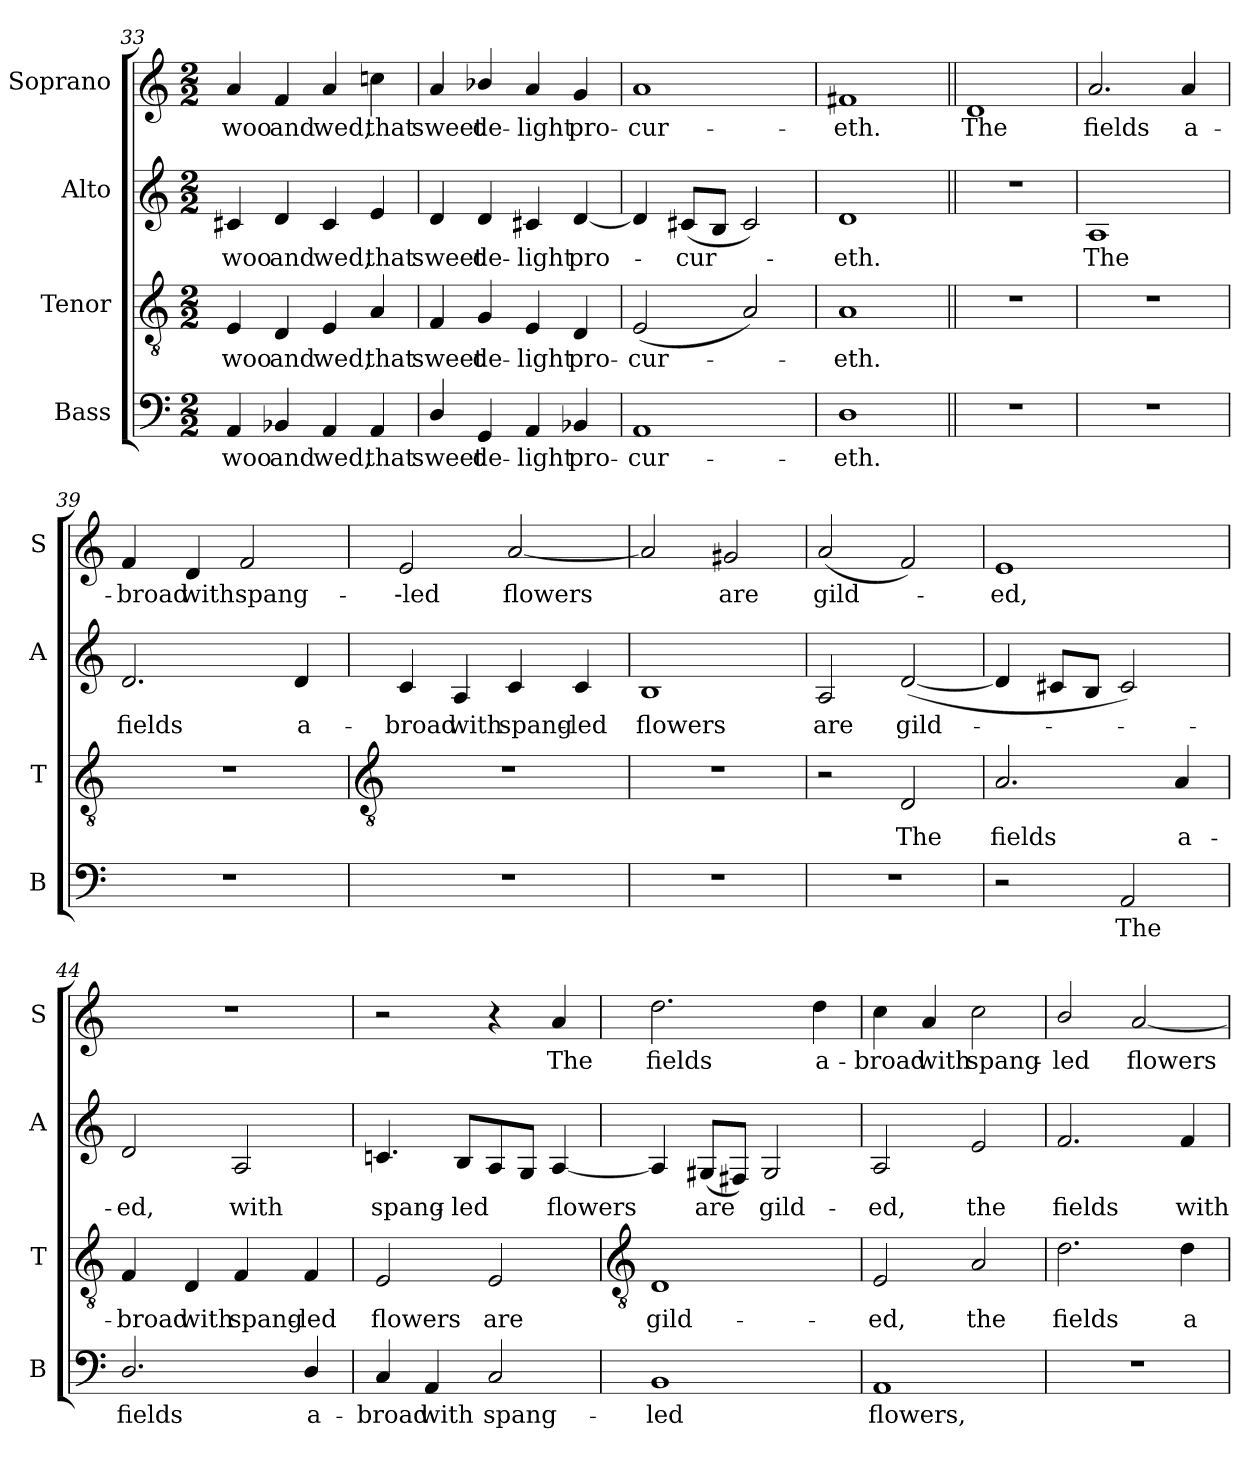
**kern	**text	**kern	**text	**kern	**text	**kern	**text
*part4	*part4	*part3	*part3	*part2	*part2	*part1	*part1
*staff4	*staff4	*staff3	*staff3	*staff2	*staff2	*staff1	*staff1
*I"Bass	*	*I"Tenor	*	*I"Alto	*	*I"Soprano	*
*I'B	*	*I'T	*	*I'A	*	*I'S	*
!!LO:LB:g=z
*clefF4	*	*clefGv2	*	*clefG2	*	*clefG2	*
*k[]	*	*k[]	*	*k[]	*	*k[]	*
*C:	*	*C:	*	*C:	*	*C:	*
*M2/2	*	*M2/2	*	*M2/2	*	*M2/2	*
=33	=33	=33	=33	=33	=33	=33	=33
!	!LO:LY:b	!	!LO:LY:b	!	!LO:LY:b	!	!LO:LY:b
4AA	woo	4E	woo	4c#X	woo	4a	woo
!	!LO:LY:b	!	!LO:LY:b	!	!LO:LY:b	!	!LO:LY:b
4BB-X	and	4D	and	4d	and	4f	and
!	!LO:LY:b	!	!LO:LY:b	!	!LO:LY:b	!	!LO:LY:b
4AA	wed,	4E	wed,	4c#	wed,	4a	wed,
!	!LO:LY:b	!	!LO:LY:b	!	!LO:LY:b	!	!LO:LY:b
4AA	that	4A	that	4e	that	4ccn	that
=34	=34	=34	=34	=34	=34	=34	=34
!	!LO:LY:b	!	!LO:LY:b	!	!LO:LY:b	!	!LO:LY:b
4D/	sweet	4F	sweet	4d	sweet	4a	sweet
!	!LO:LY:b	!	!LO:LY:b	!	!LO:LY:b	!	!LO:LY:b
4GG	de-	4G	de-	4d	de-	4b-X/	de-
!	!LO:LY:b	!	!LO:LY:b	!	!LO:LY:b	!	!LO:LY:b
4AA	-light	4E	-light	4c#X	-light	4a	-light
!	!LO:LY:b	!	!LO:LY:b	!	!LO:LY:b	!	!LO:LY:b
4BB-X	pro-	4D	pro-	[4d	pro-	4g	pro-
=35	=35	=35	=35	=35	=35	=35	=35
!	!LO:LY:b	!	!LO:LY:b	!	!	!	!LO:LY:b
1AA	-cur-	(<2E	-cur-	4d]	.	1a	-cur-
!	!	!	!	!	!LO:LY:b	!	!
.	.	.	.	(<8c#XL	cur-	.	.
.	.	.	.	8BJ	.	.	.
.	.	2A)	.	2c#)	.	.	.
=36	=36	=36	=36	=36	=36	=36	=36
!	!LO:LY:b	!	!LO:LY:b	!	!LO:LY:b	!	!LO:LY:b
1D	-eth.	1A	eth.	1d	eth.	1f#X	-eth.
=37||	=37||	=37||	=37||	=37||	=37||	=37||	=37||
!	!	!	!	!	!	!	!LO:LY:b
1r	.	1r	.	1r	.	1d	The
=38	=38	=38	=38	=38	=38	=38	=38
!	!	!	!	!	!LO:LY:b	!	!LO:LY:b
1r	.	1r	.	1A	The	2.a	fields
!	!	!	!	!	!	!	!LO:LY:b
.	.	.	.	.	.	4a	a-
=39	=39	=39	=39	=39	=39	=39	=39
!	!	!	!	!	!LO:LY:b	!	!LO:LY:b
1r	.	1r	.	2.d	fields	4f	-broad
!	!	!	!	!	!	!	!LO:LY:b
.	.	.	.	.	.	4d	with
!	!	!	!	!	!	!	!LO:LY:b
.	.	.	.	.	.	2f	spang-
!	!	!	!	!	!LO:LY:b	!	!
.	.	.	.	4d	a-	.	.
!!LO:LB:g=z
=40	=40	=40	=40	=40	=40	=40	=40
*	*	*clefGv2	*	*	*	*	*
!	!	!	!	!	!LO:LY:b	!	!LO:LY:b
1r	.	1r	.	4c	-broad	2e	--led
!	!	!	!	!	!LO:LY:b	!	!
.	.	.	.	4A	with	.	.
!	!	!	!	!	!LO:LY:b	!	!LO:LY:b
.	.	.	.	4c	spang-	[2a	flowers
!	!	!	!	!	!LO:LY:b	!	!
.	.	.	.	4c	-led	.	.
=41	=41	=41	=41	=41	=41	=41	=41
!	!	!	!	!	!LO:LY:b	!	!
1r	.	1r	.	1B	flowers	2a]	.
!	!	!	!	!	!	!	!LO:LY:b
.	.	.	.	.	.	2g#X	are
=42	=42	=42	=42	=42	=42	=42	=42
!	!	!	!	!	!LO:LY:b	!	!LO:LY:b
1r	.	2r	.	2A	are	(<2a	gild-
!	!	!	!LO:LY:b	!	!LO:LY:b	!	!
.	.	2D	The	(<[2d	gild-	2f)	.
=43	=43	=43	=43	=43	=43	=43	=43
!	!	!	!LO:LY:b	!	!	!	!LO:LY:b
2r	.	2.A	fields	4d]	.	1e	ed,
.	.	.	.	8c#XL	.	.	.
.	.	.	.	8BJ	.	.	.
!	!LO:LY:b	!	!	!	!	!	!
2AA	The	.	.	2c#)	.	.	.
!	!	!	!LO:LY:b	!	!	!	!
.	.	4A	a-	.	.	.	.
=44	=44	=44	=44	=44	=44	=44	=44
!	!LO:LY:b	!	!LO:LY:b	!	!LO:LY:b	!	!
2.D/	fields	4F	-broad	2d	ed,	1r	.
!	!	!	!LO:LY:b	!	!	!	!
.	.	4D	with	.	.	.	.
!	!	!	!LO:LY:b	!	!LO:LY:b	!	!
.	.	4F	spang-	2A	with	.	.
!	!LO:LY:b	!	!LO:LY:b	!	!	!	!
4D/	a-	4F	-led	.	.	.	.
=45	=45	=45	=45	=45	=45	=45	=45
!	!LO:LY:b	!	!LO:LY:b	!	!LO:LY:b	!	!
4C	-broad	2E	flowers	4.cn	spang-	2r	.
!	!LO:LY:b	!	!	!	!	!	!
4AA	with	.	.	.	.	.	.
!	!	!	!	!	!LO:LY:b	!	!
.	.	.	.	8BL	-led	.	.
!	!LO:LY:b	!	!LO:LY:b	!	!	!	!
2C	spang-	2E	are	8A	.	4r	.
.	.	.	.	8GJ	.	.	.
!	!	!	!	!	!LO:LY:b	!	!LO:LY:b
.	.	.	.	[4A	flowers	4a	The
!!LO:LB:g=z
=46	=46	=46	=46	=46	=46	=46	=46
*	*	*clefGv2	*	*	*	*	*
!	!LO:LY:b	!	!LO:LY:b	!	!	!	!LO:LY:b
1BB	-led	1D	gild-	4A]	.	2.dd	fields
!	!	!	!	!	!LO:LY:b	!	!
.	.	.	.	(<8G#XL	are	.	.
.	.	.	.	8F#XJ)	.	.	.
!	!	!	!	!	!LO:LY:b	!	!
.	.	.	.	2G#	gild-	.	.
!	!	!	!	!	!	!	!LO:LY:b
.	.	.	.	.	.	4dd	a-
=47	=47	=47	=47	=47	=47	=47	=47
!	!LO:LY:b	!	!LO:LY:b	!	!LO:LY:b	!	!LO:LY:b
1AA	flowers,	2E	-ed,	2A	-ed,	4cc	-broad
!	!	!	!	!	!	!	!LO:LY:b
.	.	.	.	.	.	4a	with
!	!	!	!LO:LY:b	!	!LO:LY:b	!	!LO:LY:b
.	.	2A	the	2e	the	2cc	spang-
=48	=48	=48	=48	=48	=48	=48	=48
!	!	!	!LO:LY:b	!	!LO:LY:b	!	!LO:LY:b
1r	.	2.d	fields	2.f	fields	2b/	-led
!	!	!	!	!	!	!	!LO:LY:b
.	.	.	.	.	.	[2a	flowers
!	!	!	!LO:LY:b	!	!LO:LY:b	!	!
.	.	4d	a-	4f	with	.	.
=	=	=	=	=	=	=	=
*-	*-	*-	*-	*-	*-	*-	*-
